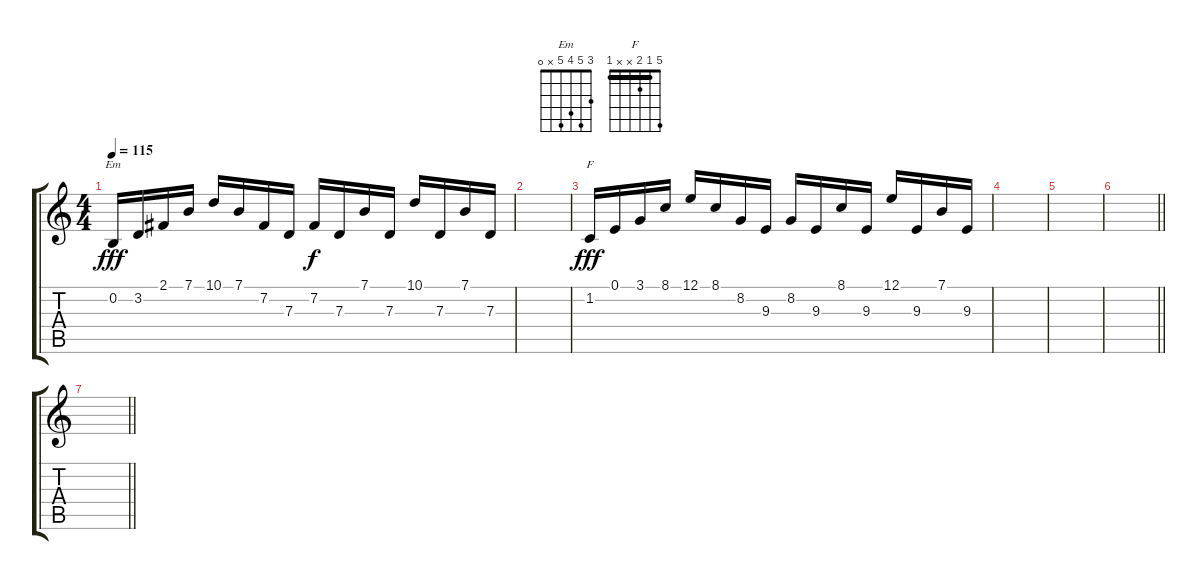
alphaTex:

\track "" {instrument acousticgrandpiano}
\staff {score tabs}
\tuning (E4 B3 G3 D3 A2 E2) {hide}
\chord ("Em" 3 5 4 5 x 0)
\chord ("F" 5 1 2 x x 1) {barre 1}
\ts (4 4)
\tempo 115
\clef g2
\ks c
0.2.16{ch "Em" dy fff} 3.2.16 2.1.16 7.1.16 10.1.16 7.1.16 7.2.16 7.3.16 7.2.16{dy f} 7.3.16 7.1.16 7.3.16 10.1.16 7.3.16 7.1.16 7.3.16 |
|
1.2.16{ch "F" dy fff} 0.1.16 3.1.16 8.1.16 12.1.16 8.1.16 8.2.16 9.3.16 8.2.16 9.3.16 8.1.16 9.3.16 12.1.16 9.3.16 7.1.16 9.3.16 |
|
|
\barLineRight lightlight
|
\barLineRight lightlight
